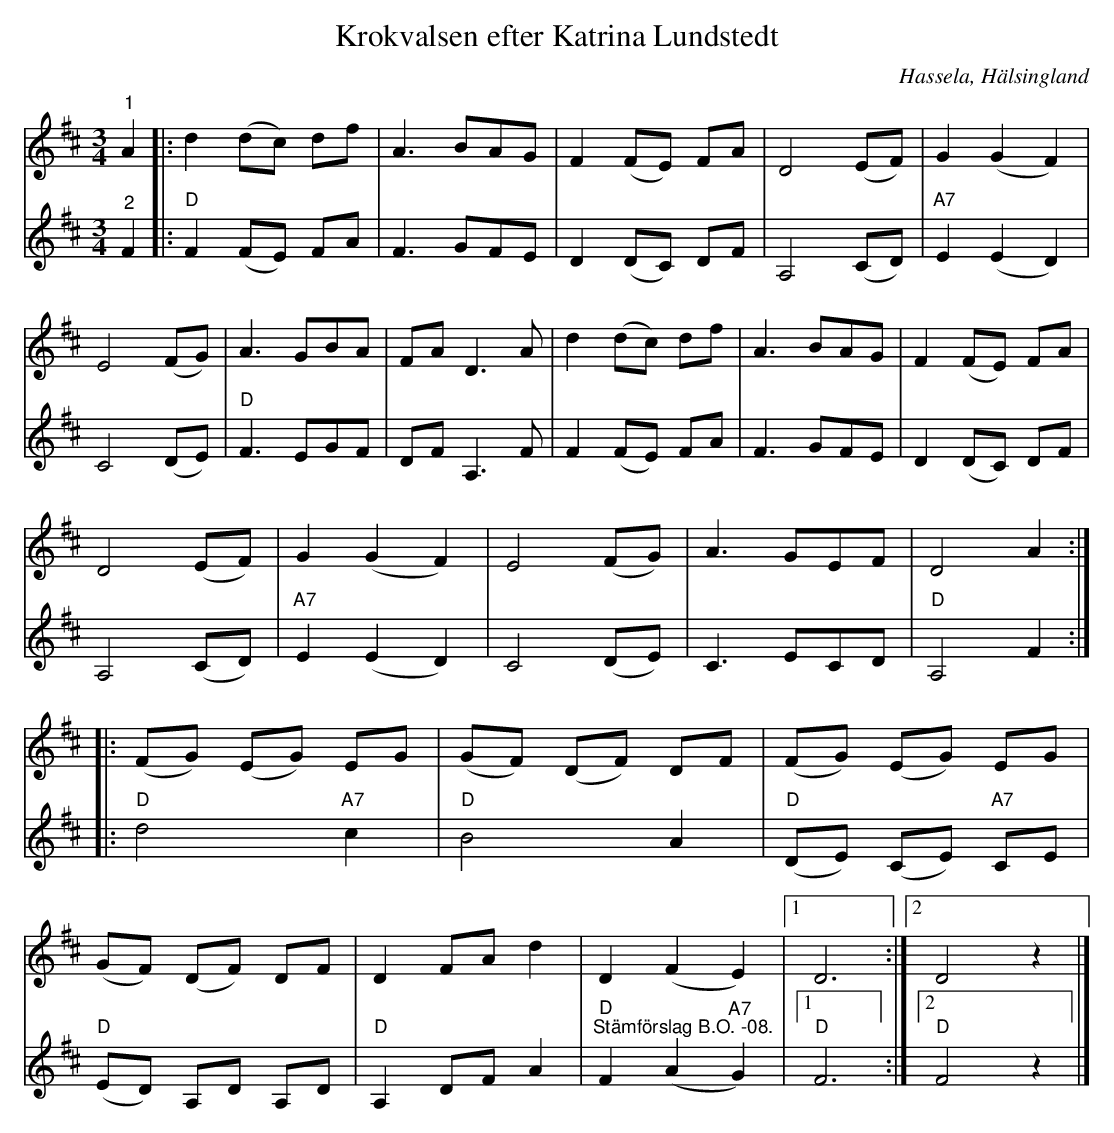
X:1
T:Krokvalsen efter Katrina Lundstedt
O:Hassela, Hälsingland
L:1/8
M:3/4
K:D
V:1
"^1" A2 |: d2 (dc) df | A3 BAG | F2 (FE) FA | D4 (EF) | G2 (G2 F2) |
E4 (FG) | A3 GBA | FA D3 A | d2 (dc) df | A3 BAG | F2 (FE) FA |
D4 (EF) | G2 (G2 F2) | E4 (FG) | A3 GEF | D4 A2 ::
(FG) (EG) EG | (GF) (DF) DF | (FG) (EG) EG |
(GF) (DF) DF | D2 FA d2 | D2 (F2 E2) |1 D6 :|2 D4 z2 |]
V:2
"^2" F2 |:"D" F2 (FE) FA | F3 GFE | D2 (DC) DF | A,4 (CD) |"A7" E2 (E2 D2) | C4 (DE) |
"D" F3 EGF | DF A,3 F | F2 (FE) FA | F3 GFE | D2 (DC) DF |
A,4 (CD) |"A7" E2 (E2 D2) | C4 (DE) | C3 ECD |"D" A,4 F2 ::
"D" d4 "A7" c2 |"D" B4 A2 |"D" (DE) (CE)"A7" CE |
"D" (ED) A,D A,D | "D" A,2 DF A2 |"D" "^Stämförslag B.O. -08." F2 (A2 "A7" G2) |1 "D"F6 :|2 "D"F4 z2 |]
